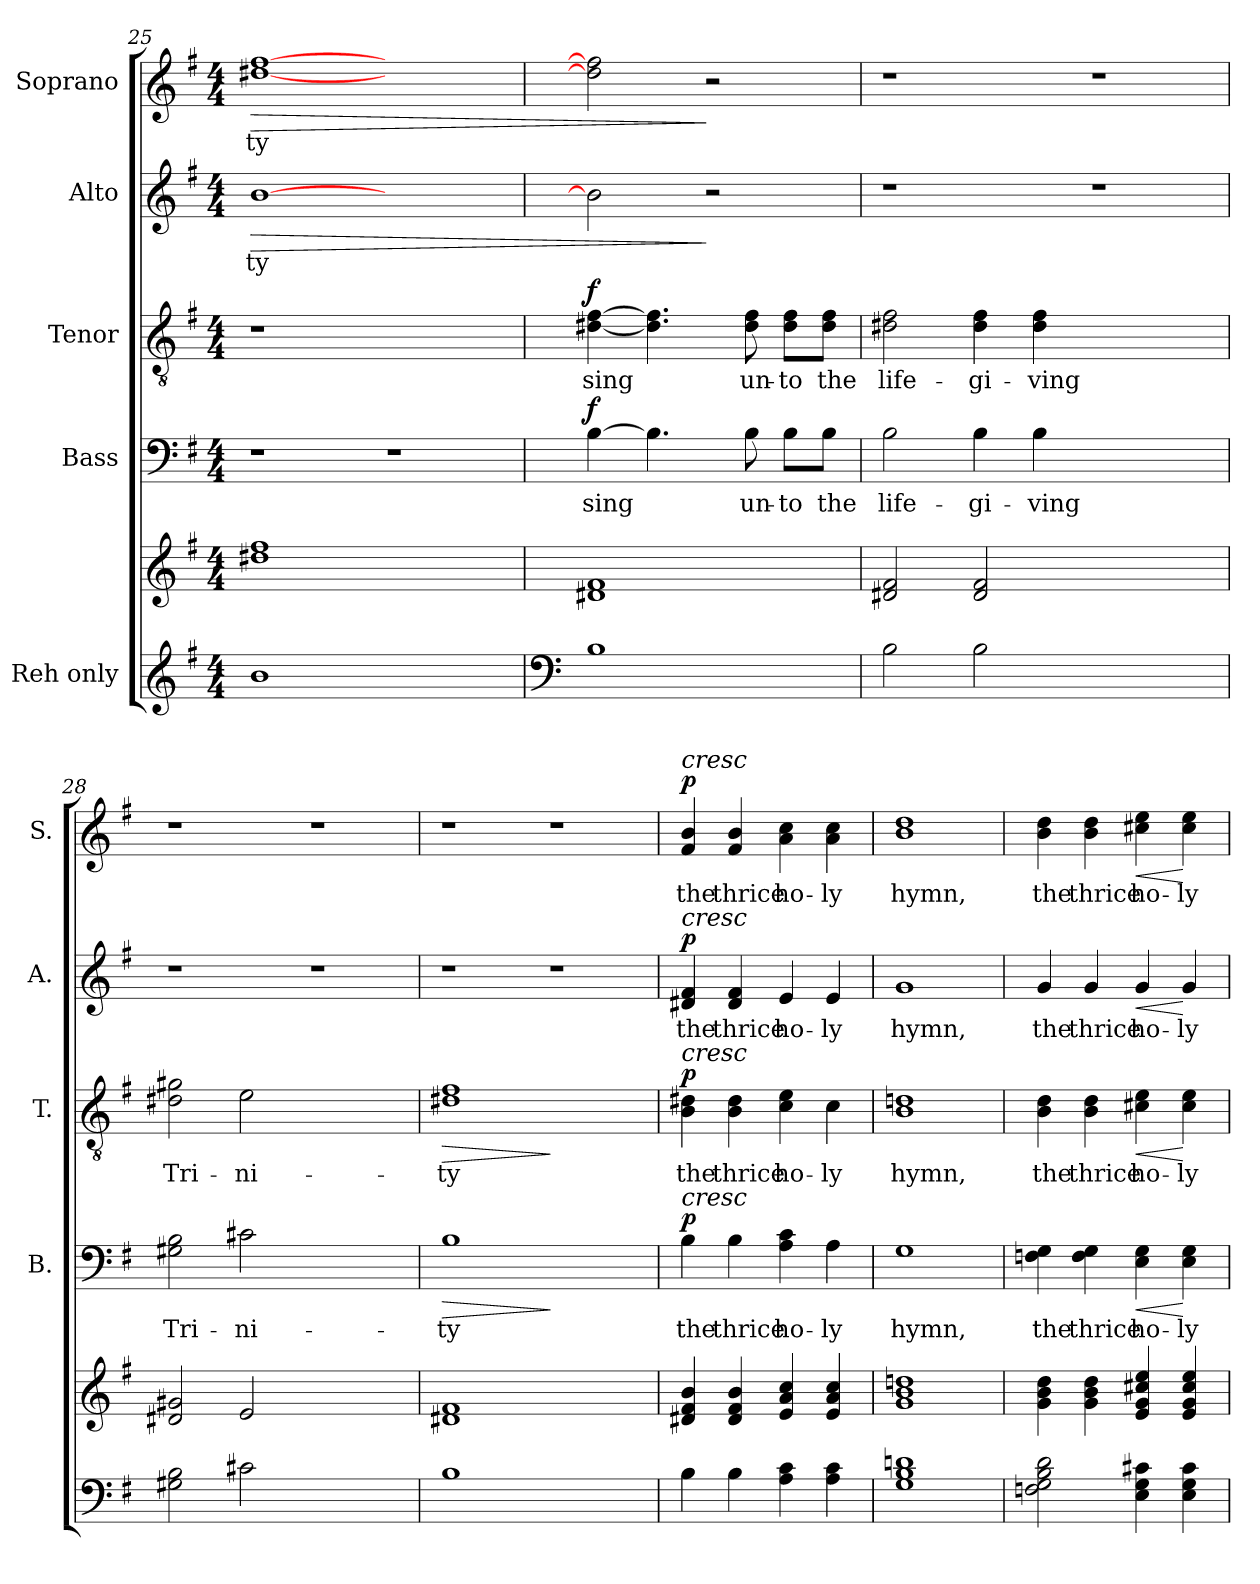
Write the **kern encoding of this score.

**kern	**kern	**kern	**text	**dynam	**kern	**text	**dynam	**kern	**text	**dynam	**kern	**text	**dynam
*part5	*part5	*part4	*part4	*part4	*part3	*part3	*part3	*part2	*part2	*part2	*part1	*part1	*part1
*staff6	*staff5	*staff4	*staff4	*staff4	*staff3	*staff3	*staff3	*staff2	*staff2	*staff2	*staff1	*staff1	*staff1
*I"Reh only	*	*I"Bass	*	*	*I"Tenor	*	*	*I"Alto	*	*	*I"Soprano	*	*
*	*	*I'B.	*	*	*I'T.	*	*	*I'A.	*	*	*I'S.	*	*
*clefG2	*clefG2	*clefF4	*	*	*clefGv2	*	*	*clefG2	*	*	*clefG2	*	*
*	*	*	*	*	*ITrd7c12	*	*	*	*	*	*	*	*
*k[f#]	*k[f#]	*k[f#]	*	*	*k[f#]	*	*	*k[f#]	*	*	*k[f#]	*	*
*G:	*G:	*G:	*	*	*G:	*	*	*G:	*	*	*G:	*	*
*M4/4	*M4/4	*M4/4	*	*	*M4/4	*	*	*M4/4	*	*	*M4/4	*	*
=25	=25	=25	=25	=25	=25	=25	=25	=25	=25	=25	=25	=25	=25
!	!	!	!	!	!	!	!	!	!LO:LY:b:color=#000000	!LO:HP:b	!	!	!
!	!	!	!	!	!	!	!	!	!	!	!	!LO:LY:b:color=#000000	!LO:HP:b
1bi	1dd#Xi 1ff#i	1r	.	.	1r	.	.	[1bi	-ty	>	[1dd#Xi [1ff#i	-ty	>
1ryy	1ryy	1r	.	.	1ryy	.	.	1ryy	.	.	1ryy	.	.
!!LO:LB:g=z
=26	=26	=26	=26	=26	=26	=26	=26	=26	=26	=26	=26	=26	=26
*clefF4	*	*	*	*	*	*	*	*	*	*	*	*	*
!	!	!	!LO:LY:b:color=#000000	!	!	!	!	!	!	!	!	!	!
!	!	!	!	!	!	!LO:LY:b:color=#000000	!	!	!	!	!	!	!
1Bi	1d#Xi 1f#i	[4Bi\	sing	f	[4D#Xi\ [4F#i	sing	f	2bi\]	.	.	2dd#i\] 2ff#i]	.	.
.	.	4.Bi\]	.	.	4.D#i\] 4.F#i]	.	.	.	.	.	.	.	.
.	.	.	.	.	.	.	.	2r	.	]	2r	.	]
!	!	!	!LO:LY:b:color=#000000	!	!	!	!	!	!	!	!	!	!
!	!	!	!	!	!	!LO:LY:b:color=#000000	!	!	!	!	!	!	!
.	.	8Bi\	un-	.	8D#i\ 8F#i	un-	.	.	.	.	.	.	.
!	!	!	!LO:LY:b:color=#000000	!	!	!	!	!	!	!	!	!	!
!	!	!	!	!	!	!LO:LY:b:color=#000000	!	!	!	!	!	!	!
.	.	8Bi\L	-to	.	8D#i\ 8F#i\L	-to	.	.	.	.	.	.	.
!	!	!	!LO:LY:b:color=#000000	!	!	!	!	!	!	!	!	!	!
!	!	!	!	!	!	!LO:LY:b:color=#000000	!	!	!	!	!	!	!
.	.	8Bi\J	the	.	8D#i\ 8F#i\J	the	.	.	.	.	.	.	.
=27	=27	=27	=27	=27	=27	=27	=27	=27	=27	=27	=27	=27	=27
!	!	!	!LO:LY:b:color=#000000	!	!	!	!	!	!	!	!	!	!
!	!	!	!	!	!	!LO:LY:b:color=#000000	!	!	!	!	!	!	!
2Bi\	2d#Xi/ 2f#i	2Bi\	life-	.	2D#Xi\ 2F#i	life-	.	1r	.	.	1r	.	.
!	!	!	!LO:LY:b:color=#000000	!	!	!	!	!	!	!	!	!	!
!	!	!	!	!	!	!LO:LY:b:color=#000000	!	!	!	!	!	!	!
2Bi\	2d#i/ 2f#i	4Bi\	-gi-	.	4D#i\ 4F#i	-gi-	.	.	.	.	.	.	.
!	!	!	!LO:LY:b:color=#000000	!	!	!	!	!	!	!	!	!	!
!	!	!	!	!	!	!LO:LY:b:color=#000000	!	!	!	!	!	!	!
.	.	4Bi\	-ving	.	4D#i\ 4F#i	-ving	.	.	.	.	.	.	.
1ryy	1ryy	1ryy	.	.	1ryy	.	.	1r	.	.	1r	.	.
=28	=28	=28	=28	=28	=28	=28	=28	=28	=28	=28	=28	=28	=28
!	!	!	!LO:LY:b:color=#000000	!	!	!	!	!	!	!	!	!	!
!	!	!	!	!	!	!LO:LY:b:color=#000000	!	!	!	!	!	!	!
2G#Xi\ 2Bi	2d#Xi/ 2g#Xi	2G#Xi\ 2Bi	Tri-	.	2D#Xi\ 2G#Xi	Tri-	.	1r	.	.	1r	.	.
!	!	!	!LO:LY:b:color=#000000	!	!	!	!	!	!	!	!	!	!
!	!	!	!	!	!	!LO:LY:b:color=#000000	!	!	!	!	!	!	!
2c#Xi\	2ei/	2c#Xi\	-ni-	.	2Ei\	-ni-	.	.	.	.	.	.	.
1ryy	1ryy	1ryy	.	.	1ryy	.	.	1r	.	.	1r	.	.
=29	=29	=29	=29	=29	=29	=29	=29	=29	=29	=29	=29	=29	=29
!	!	!	!LO:LY:b:color=#000000	!LO:HP:b	!	!	!	!	!	!	!	!	!
!	!	!	!	!	!	!LO:LY:b:color=#000000	!LO:HP:b	!	!	!	!	!	!
1Bi	1d#Xi 1f#i	1Bi	-ty	>	1D#Xi 1F#i	-ty	>	1r	.	.	1r	.	.
1ryy	1ryy	1ryy	.	]	1ryy	.	]	1r	.	.	1r	.	.
=30	=30	=30	=30	=30	=30	=30	=30	=30	=30	=30	=30	=30	=30
!	!	!	!LO:LY:b:color=#000000	!	!	!	!	!	!	!	!	!	!
!	!	!	!	!	!	!LO:LY:b:color=#000000	!	!	!	!	!	!	!
!	!	!	!	!	!	!	!	!	!LO:LY:b:color=#000000	!	!	!	!
!	!	!	!	!	!	!	!	!	!	!	!LO:TX:a:i:t=cresc	!	!
!	!	!	!	!	!	!	!	!LO:TX:a:i:t=cresc	!	!	!	!	!
!	!	!	!	!	!LO:TX:a:i:t=cresc	!	!	!	!	!	!	!	!
!	!	!LO:TX:a:i:t=cresc	!	!	!	!	!	!	!	!	!	!	!
!	!	!	!	!	!	!	!	!	!	!	!	!LO:LY:b:color=#000000	!
4Bi\	4d#Xi/ 4f#i 4bi	4Bi\	the	p	4BBi\ 4D#Xi	the	p	4d#Xi/ 4f#i	the	p	4f#i/ 4bi	the	p
!	!	!	!LO:LY:b:color=#000000	!	!	!	!	!	!	!	!	!	!
!	!	!	!	!	!	!LO:LY:b:color=#000000	!	!	!	!	!	!	!
!	!	!	!	!	!	!	!	!	!LO:LY:b:color=#000000	!	!	!	!
!	!	!	!	!	!	!	!	!	!	!	!	!LO:LY:b:color=#000000	!
4Bi\	4d#i/ 4f#i 4bi	4Bi\	thrice	.	4BBi\ 4D#i	thrice	.	4d#i/ 4f#i	thrice	.	4f#i/ 4bi	thrice	.
!	!	!	!LO:LY:b:color=#000000	!	!	!	!	!	!	!	!	!	!
!	!	!	!	!	!	!LO:LY:b:color=#000000	!	!	!	!	!	!	!
!	!	!	!	!	!	!	!	!	!LO:LY:b:color=#000000	!	!	!	!
!	!	!	!	!	!	!	!	!	!	!	!	!LO:LY:b:color=#000000	!
4Ai\ 4ci	4ei/ 4ai 4cci	4Ai\ 4ci	ho-	.	4Ci\ 4Ei	ho-	.	4ei/	ho-	.	4ai\ 4cci	ho-	.
!	!	!	!LO:LY:b:color=#000000	!	!	!	!	!	!	!	!	!	!
!	!	!	!	!	!	!LO:LY:b:color=#000000	!	!	!	!	!	!	!
!	!	!	!	!	!	!	!	!	!LO:LY:b:color=#000000	!	!	!	!
!	!	!	!	!	!	!	!	!	!	!	!	!LO:LY:b:color=#000000	!
4Ai\ 4ci	4ei/ 4ai 4cci	4Ai\	-ly	.	4Ci\	-ly	.	4ei/	-ly	.	4ai\ 4cci	-ly	.
=31	=31	=31	=31	=31	=31	=31	=31	=31	=31	=31	=31	=31	=31
!	!	!	!LO:LY:b:color=#000000	!	!	!	!	!	!	!	!	!	!
!	!	!	!	!	!	!LO:LY:b:color=#000000	!	!	!	!	!	!	!
!	!	!	!	!	!	!	!	!	!LO:LY:b:color=#000000	!	!	!	!
!	!	!	!	!	!	!	!	!	!	!	!	!LO:LY:b:color=#000000	!
1Gi 1Bi 1dni	1gi 1bi 1ddni	1Gi	hymn,	.	1BBi 1Dni	hymn,	.	1gi	hymn,	.	1bi 1ddi	hymn,	.
=32	=32	=32	=32	=32	=32	=32	=32	=32	=32	=32	=32	=32	=32
!	!	!	!LO:LY:b:color=#000000	!	!	!	!	!	!	!	!	!	!
!	!	!	!	!	!	!LO:LY:b:color=#000000	!	!	!	!	!	!	!
!	!	!	!	!	!	!	!	!	!LO:LY:b:color=#000000	!	!	!	!
!	!	!	!	!	!	!	!	!	!	!	!	!LO:LY:b:color=#000000	!
2Fni\ 2Gi 2Bi 2di	4gi\ 4bi 4ddi	4Fni\ 4Gi	the	.	4BBi\ 4Di	the	.	4gi/	the	.	4bi\ 4ddi	the	.
!	!	!	!LO:LY:b:color=#000000	!	!	!	!	!	!	!	!	!	!
!	!	!	!	!	!	!LO:LY:b:color=#000000	!	!	!	!	!	!	!
!	!	!	!	!	!	!	!	!	!LO:LY:b:color=#000000	!	!	!	!
!	!	!	!	!	!	!	!	!	!	!	!	!LO:LY:b:color=#000000	!
.	4gi\ 4bi 4ddi	4Fi\ 4Gi	thrice	.	4BBi\ 4Di	thrice	.	4gi/	thrice	.	4bi\ 4ddi	thrice	.
!	!	!	!LO:LY:b:color=#000000	!LO:HP:b	!	!	!	!	!	!	!	!	!
!	!	!	!	!	!	!LO:LY:b:color=#000000	!LO:HP:b	!	!	!	!	!	!
!	!	!	!	!	!	!	!	!	!LO:LY:b:color=#000000	!LO:HP:b	!	!	!
!	!	!	!	!	!	!	!	!	!	!	!	!LO:LY:b:color=#000000	!LO:HP:b
4Ei\ 4Gi 4c#Xi	4ei/ 4gi 4cc#Xi 4eei	4Ei\ 4Gi	ho-	<	4C#Xi\ 4Ei	ho-	<	4gi/	ho-	<	4cc#Xi\ 4eei	ho-	<
!	!	!	!LO:LY:b:color=#000000	!	!	!	!	!	!	!	!	!	!
!	!	!	!	!	!	!LO:LY:b:color=#000000	!	!	!	!	!	!	!
!	!	!	!	!	!	!	!	!	!LO:LY:b:color=#000000	!	!	!	!
!	!	!	!	!	!	!	!	!	!	!	!	!LO:LY:b:color=#000000	!
4Ei\ 4Gi 4c#i	4ei/ 4gi 4cc#i 4eei	4Ei\ 4Gi	-ly	[	4C#i\ 4Ei	-ly	[	4gi/	-ly	[	4cc#i\ 4eei	-ly	[
=	=	=	=	=	=	=	=	=	=	=	=	=	=
*-	*-	*-	*-	*-	*-	*-	*-	*-	*-	*-	*-	*-	*-
